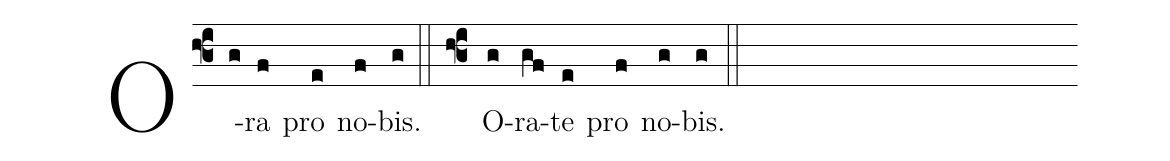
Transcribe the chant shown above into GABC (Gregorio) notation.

%%
(f3) O(g)ra(f) pro(e) no(f)bis.(g) (::)
(f3) O(g)ra(gf)te(e) pro(f) no(g)bis.(g) (::)
